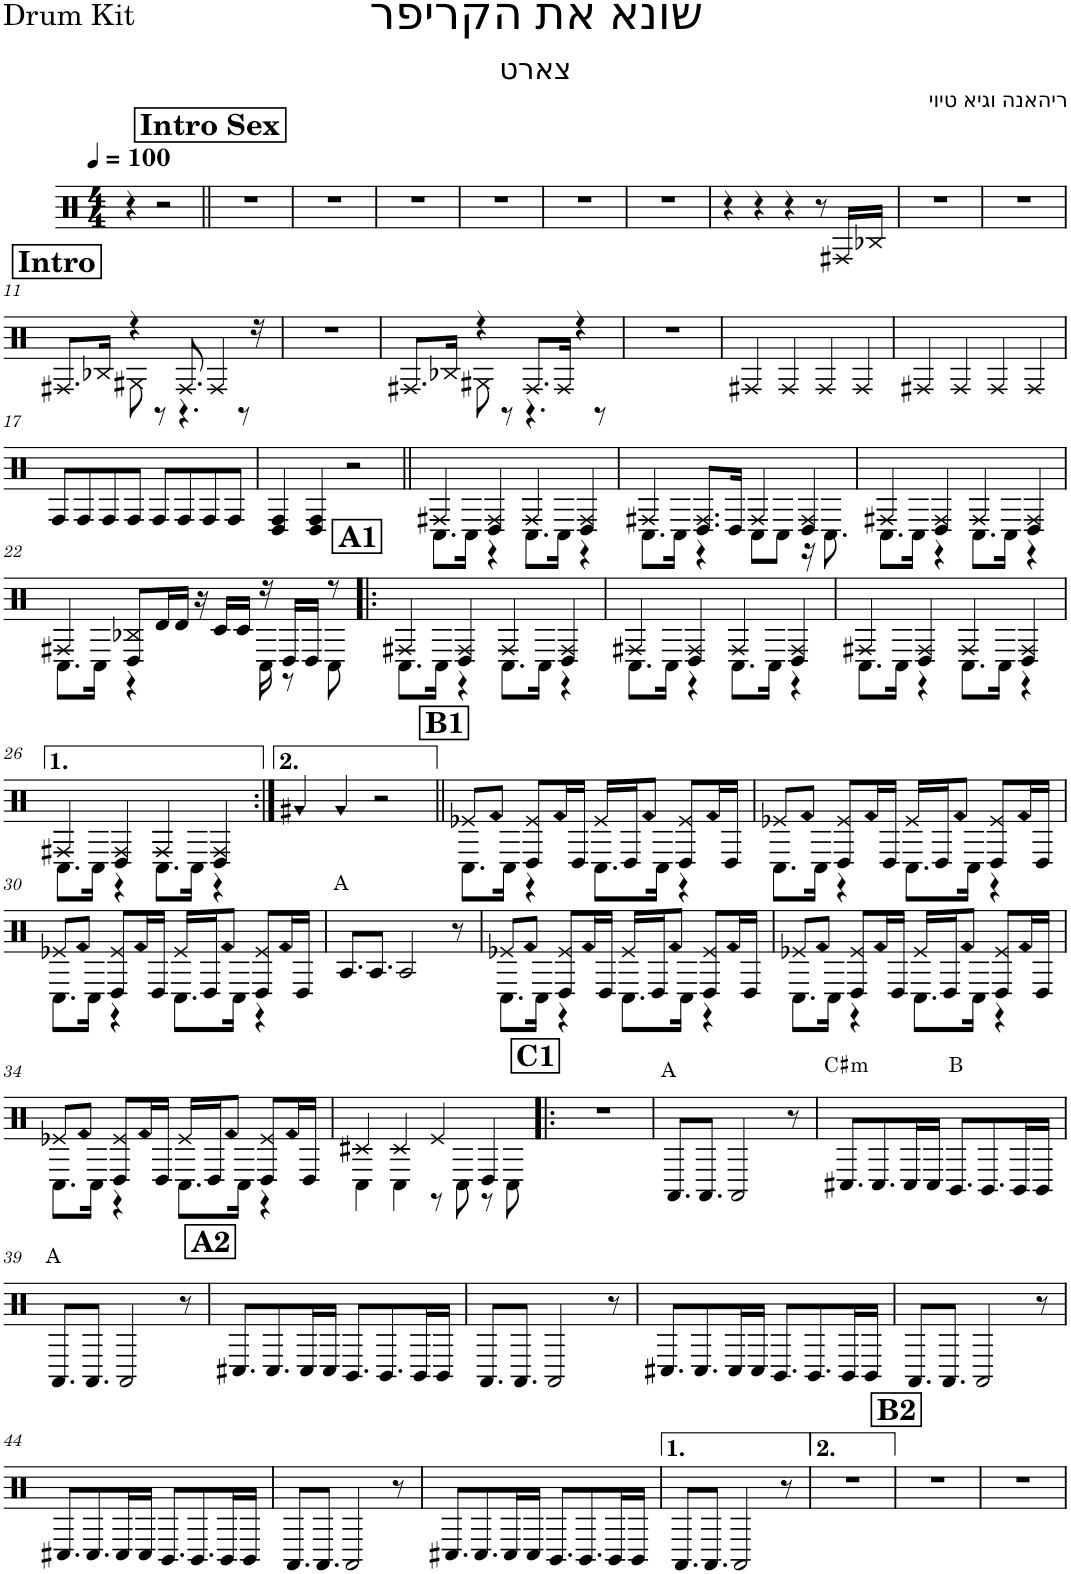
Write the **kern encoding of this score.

**kern	**harte
*part1	*part1
*staff1	*
*I"Bass Guitar	*
*I'B. Guit.	*
*clefX	*
*Trd7c12	*
*k[]	*
*M4/4	*
*MM100	*
=1	=1
4r	.
2r	.
!!LO:REH:place=s1:a:B:cj:fs=14:t=Intro Sex
=2||	=2||
1r	.
=3	=3
1r	.
=4	=4
1r	.
=5	=5
1r	.
=6	=6
1r	.
=7	=7
1r	.
=8	=8
4r	.
4r	.
4r	.
8r	.
16F#X/LL	.
16B-X/JJ	.
=9	=9
1r	.
=10	=10
1r	.
!!LO:LB:g=z
!!LO:REH:place=s1:a:B:cj:fs=14:t=Intro
=11	=11
*^	*
8.F#X/L	4ryy	.
16B-X/Jk	.	.
4r	8G#X\	.
.	8r	.
8.F/	4.r	.
4F/	.	.
.	8r	.
16r	.	.
*v	*v	*
=12	=12
1r	.
=13	=13
*^	*
8.F#X/L	4ryy	.
16B-X/Jk	.	.
4r	8G#X\	.
.	8r	.
8.F/L	4.r	.
16F/Jk	.	.
4r	.	.
.	8r	.
*v	*v	*
=14	=14
1r	.
=15	=15
4F#X/	.
4F/	.
4F/	.
4F/	.
=16	=16
4F#X/	.
4F/	.
4F/	.
4F/	.
!!LO:LB:g=z
=17	=17
8F/L	.
8F/	.
8F/	.
8F/J	.
8F/L	.
8F/	.
8F/	.
8F/J	.
=18	=18
4D/ 4F/	.
4D/ 4F/	.
2r	.
=19||	=19||
*^	*
4F#X/	8.C\L	.
.	16C\Jk	.
4D/ 4F/	4r	.
4F/	8.C\L	.
.	16C\Jk	.
4D/ 4F/	4r	.
=20	=20	=20
4F#X/	8.C\L	.
.	16C\Jk	.
8.D/ 8.F/L	4r	.
16D/Jk	.	.
4F/	8C\L	.
.	8C\J	.
4D/ 4F/	16r	.
.	8.C\	.
=21	=21	=21
4F#X/	8.C\L	.
.	16C\Jk	.
4D/ 4F/	4r	.
4F/	8.C\L	.
.	16C\Jk	.
4D/ 4F/	4r	.
!!LO:LB:g=z	!!
=22	=22	=22
4F#X/	8.C\L	.
.	16C\Jk	.
8D/ 8B-X/L	4r	.
16d/L	.	.
16d/JJ	.	.
16r	8.ryy	.
16c/LL	.	.
16c/JJ	.	.
16r	16C\	.
16D/LL	8r	.
16D/JJ	.	.
8r	8C\	.
!!LO:REH:place=s1:a:B:cj:fs=14:t=A1	!!
=23!|:	=23!|:	=23!|:
4F#X/	8.C\L	.
.	16C\Jk	.
4D/ 4F/	4r	.
4F/	8.C\L	.
.	16C\Jk	.
4D/ 4F/	4r	.
=24	=24	=24
4F#X/	8.C\L	.
.	16C\Jk	.
4D/ 4F/	4r	.
4F/	8.C\L	.
.	16C\Jk	.
4D/ 4F/	4r	.
=25	=25	=25
4F#X/	8.C\L	.
.	16C\Jk	.
4D/ 4F/	4r	.
4F/	8.C\L	.
.	16C\Jk	.
4D/ 4F/	4r	.
!!LO:LB:g=z	!!
=26	=26	=26
4F#X/	8.C\L	.
.	16C\Jk	.
4D/ 4F/	4r	.
4F/	8.C\L	.
.	16C\Jk	.
4D/ 4F/	4r	.
*v	*v	*
=27:|!	=27:|!
4g#X/	.
4g/	.
2r	.
!!LO:REH:place=s1:a:B:cj:fs=14:t=B1
=28||	=28||
*^	*
8e-X/L	8.C\L	.
!LO:N:head=diamond	!	!
8f/J	.	.
.	16C\Jk	.
8D/ 8e/L	4r	.
!LO:N:head=diamond	!	!
16f/L	.	.
16D/JJ	.	.
16e/LL	8.C\L	.
16D/J	.	.
!LO:N:head=diamond	!	!
8f/J	.	.
.	16C\Jk	.
8D/ 8e/L	4r	.
!LO:N:head=diamond	!	!
16f/L	.	.
16D/JJ	.	.
=29	=29	=29
8e-X/L	8.C\L	.
!LO:N:head=diamond	!	!
8f/J	.	.
.	16C\Jk	.
8D/ 8e/L	4r	.
!LO:N:head=diamond	!	!
16f/L	.	.
16D/JJ	.	.
16e/LL	8.C\L	.
16D/J	.	.
!LO:N:head=diamond	!	!
8f/J	.	.
.	16C\Jk	.
8D/ 8e/L	4r	.
!LO:N:head=diamond	!	!
16f/L	.	.
16D/JJ	.	.
!!LO:LB:g=z	!!
=30	=30	=30
8e-X/L	8.C\L	.
!LO:N:head=diamond	!	!
8f/J	.	.
.	16C\Jk	.
8D/ 8e/L	4r	.
!LO:N:head=diamond	!	!
16f/L	.	.
16D/JJ	.	.
16e/LL	8.C\L	.
16D/J	.	.
!LO:N:head=diamond	!	!
8f/J	.	.
.	16C\Jk	.
8D/ 8e/L	4r	.
!LO:N:head=diamond	!	!
16f/L	.	.
16D/JJ	.	.
*v	*v	*
=31	=31
8.A/L	A:maj
8.A/J	.
2A/	.
8r	.
=32	=32
*^	*
8e-X/L	8.C\L	.
!LO:N:head=diamond	!	!
8f/J	.	.
.	16C\Jk	.
8D/ 8e/L	4r	.
!LO:N:head=diamond	!	!
16f/L	.	.
16D/JJ	.	.
16e/LL	8.C\L	.
16D/J	.	.
!LO:N:head=diamond	!	!
8f/J	.	.
.	16C\Jk	.
8D/ 8e/L	4r	.
!LO:N:head=diamond	!	!
16f/L	.	.
16D/JJ	.	.
=33	=33	=33
8e-X/L	8.C\L	.
!LO:N:head=diamond	!	!
8f/J	.	.
.	16C\Jk	.
8D/ 8e/L	4r	.
!LO:N:head=diamond	!	!
16f/L	.	.
16D/JJ	.	.
16e/LL	8.C\L	.
16D/J	.	.
!LO:N:head=diamond	!	!
8f/J	.	.
.	16C\Jk	.
8D/ 8e/L	4r	.
!LO:N:head=diamond	!	!
16f/L	.	.
16D/JJ	.	.
!!LO:LB:g=z	!!
=34	=34	=34
8e-X/L	8.C\L	.
!LO:N:head=diamond	!	!
8f/J	.	.
.	16C\Jk	.
8D/ 8e/L	4r	.
!LO:N:head=diamond	!	!
16f/L	.	.
16D/JJ	.	.
16e/LL	8.C\L	.
16D/J	.	.
!LO:N:head=diamond	!	!
8f/J	.	.
.	16C\Jk	.
8D/ 8e/L	4r	.
!LO:N:head=diamond	!	!
16f/L	.	.
16D/JJ	.	.
=35	=35	=35
4c#X/	4C\	.
4c/	4C\	.
4e/	8r	.
.	8C\	.
4D/	8r	.
.	8C\	.
*v	*v	*
!!LO:REH:place=s1:a:B:cj:fs=14:t=C1
=36!|:	=36!|:
1r	.
=37	=37
8.AA/L	A:maj
8.AA/J	.
2AA/	.
8r	.
=38	=38
!	!LO:H:kt=m
8.C#X/L	C#:min
8.C/	.
16C/L	.
16C/JJ	.
8.BB/L	B:maj
8.BB/	.
16BB/L	.
16BB/JJ	.
!!LO:LB:g=z
=39	=39
8.AA/L	A:maj
8.AA/J	.
2AA/	.
8r	.
!!LO:REH:place=s1:a:B:cj:fs=14:t=A2
=40	=40
8.C#X/L	.
8.C/	.
16C/L	.
16C/JJ	.
8.BB/L	.
8.BB/	.
16BB/L	.
16BB/JJ	.
=41	=41
8.AA/L	.
8.AA/J	.
2AA/	.
8r	.
=42	=42
8.C#X/L	.
8.C/	.
16C/L	.
16C/JJ	.
8.BB/L	.
8.BB/	.
16BB/L	.
16BB/JJ	.
=43	=43
8.AA/L	.
8.AA/J	.
2AA/	.
8r	.
!!LO:LB:g=z
=44	=44
8.C#X/L	.
8.C/	.
16C/L	.
16C/JJ	.
8.BB/L	.
8.BB/	.
16BB/L	.
16BB/JJ	.
=45	=45
8.AA/L	.
8.AA/J	.
2AA/	.
8r	.
=46	=46
8.C#X/L	.
8.C/	.
16C/L	.
16C/JJ	.
8.BB/L	.
8.BB/	.
16BB/L	.
16BB/JJ	.
=47	=47
8.AA/L	.
8.AA/J	.
2AA/	.
8r	.
=48	=48
1r	.
!!LO:REH:place=s1:a:B:cj:fs=14:t=B2
=49	=49
1r	.
=50	=50
1r	.
=	=
*-	*-
